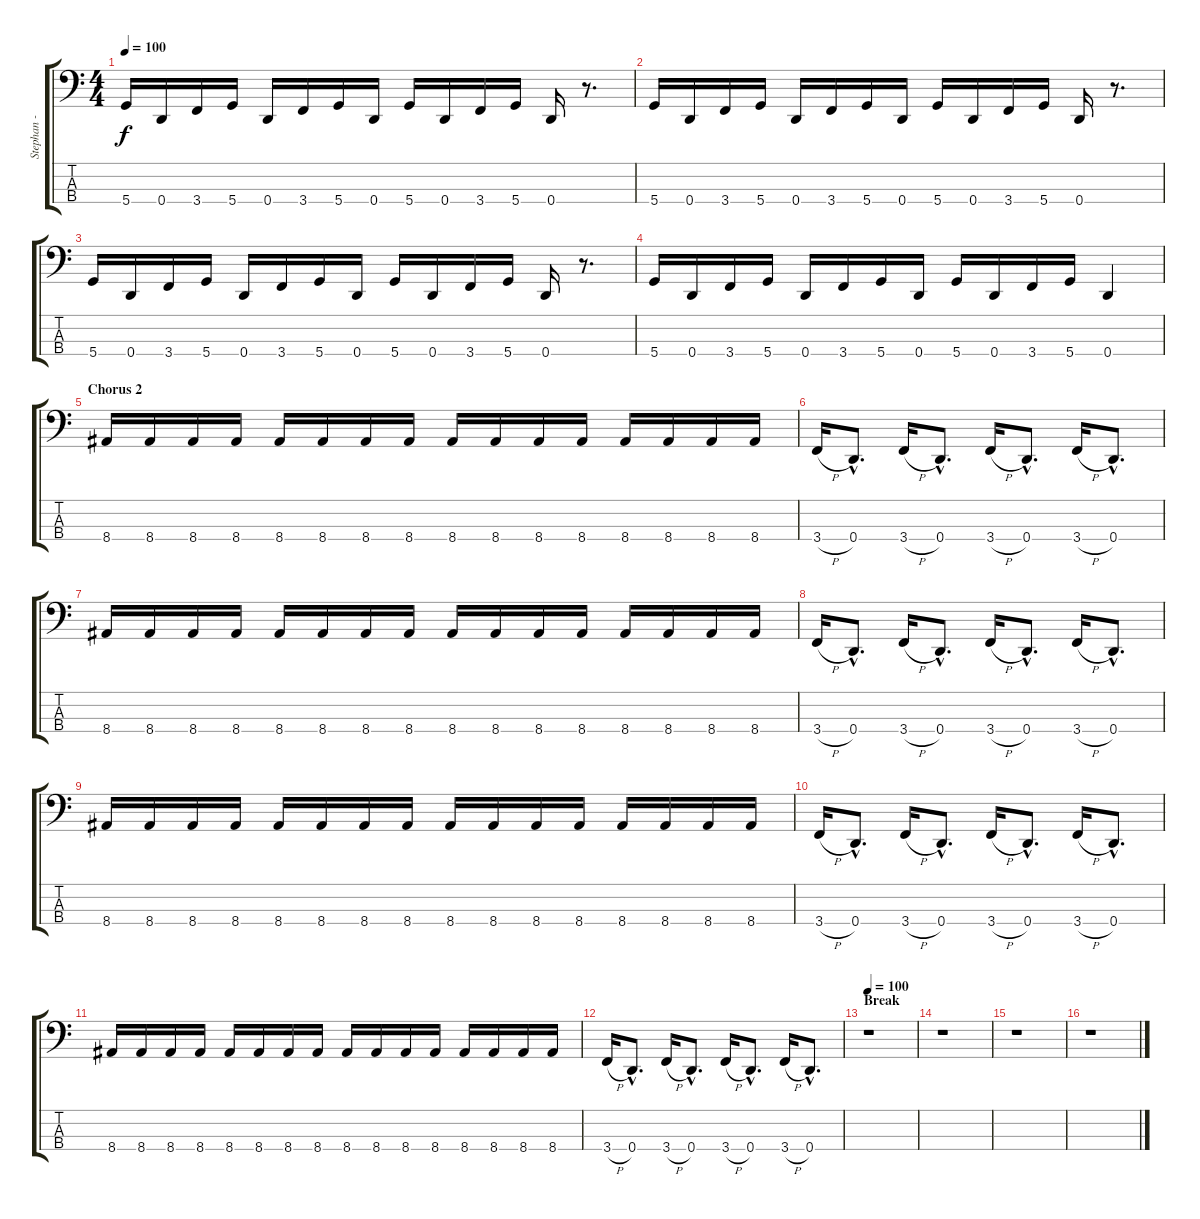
\track ("Stephan - Basse" "Stephan - ") {instrument electricbassfinger}
\staff {score tabs}
\tuning (G2 D2 A1 D1) {hide}
\ts (4 4)
\tempo 100
\clef f4
\ks c
5.4.16{dy f} 0.4.16 3.4.16 5.4.16 0.4.16 3.4.16 5.4.16 0.4.16 5.4.16 0.4.16 3.4.16 5.4.16 0.4.16 r.8{d} |
5.4.16 0.4.16 3.4.16 5.4.16 0.4.16 3.4.16 5.4.16 0.4.16 5.4.16 0.4.16 3.4.16 5.4.16 0.4.16 r.8{d} |
5.4.16 0.4.16 3.4.16 5.4.16 0.4.16 3.4.16 5.4.16 0.4.16 5.4.16 0.4.16 3.4.16 5.4.16 0.4.16 r.8{d} |
5.4.16 0.4.16 3.4.16 5.4.16 0.4.16 3.4.16 5.4.16 0.4.16 5.4.16 0.4.16 3.4.16 5.4.16 0.4.4 |
\section ("" "Chorus 2")
8.4.16 8.4.16 8.4.16 8.4.16 8.4.16 8.4.16 8.4.16 8.4.16 8.4.16 8.4.16 8.4.16 8.4.16 8.4.16 8.4.16 8.4.16 8.4.16 |
3.4{h}.16 0.4{hac}.8{d} 3.4{h}.16 0.4{hac}.8{d} 3.4{h}.16 0.4{hac}.8{d} 3.4{h}.16 0.4{hac}.8{d} |
8.4.16 8.4.16 8.4.16 8.4.16 8.4.16 8.4.16 8.4.16 8.4.16 8.4.16 8.4.16 8.4.16 8.4.16 8.4.16 8.4.16 8.4.16 8.4.16 |
3.4{h}.16 0.4{hac}.8{d} 3.4{h}.16 0.4{hac}.8{d} 3.4{h}.16 0.4{hac}.8{d} 3.4{h}.16 0.4{hac}.8{d} |
8.4.16 8.4.16 8.4.16 8.4.16 8.4.16 8.4.16 8.4.16 8.4.16 8.4.16 8.4.16 8.4.16 8.4.16 8.4.16 8.4.16 8.4.16 8.4.16 |
3.4{h}.16 0.4{hac}.8{d} 3.4{h}.16 0.4{hac}.8{d} 3.4{h}.16 0.4{hac}.8{d} 3.4{h}.16 0.4{hac}.8{d} |
8.4.16 8.4.16 8.4.16 8.4.16 8.4.16 8.4.16 8.4.16 8.4.16 8.4.16 8.4.16 8.4.16 8.4.16 8.4.16 8.4.16 8.4.16 8.4.16 |
3.4{h}.16 0.4{hac}.8{d} 3.4{h}.16 0.4{hac}.8{d} 3.4{h}.16 0.4{hac}.8{d} 3.4{h}.16 0.4{hac}.8{d} |
\section ("" "Break")
\tempo 100
r.1 |
r.1 |
r.1 |
r.1
